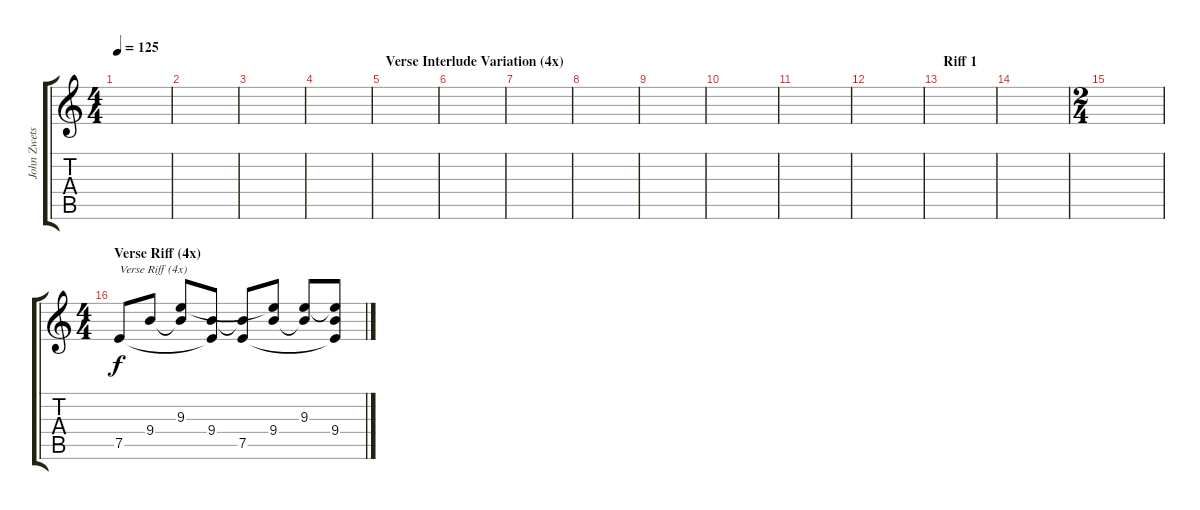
\track ("John Zwetsloot" "John Zwets") {instrument overdrivenguitar}
\staff {score tabs}
\tuning (E4 B3 G3 D3 A2 E2) {hide}
\ts (4 4)
\tempo 125
\clef g2
\ks c
|
|
|
|
\section ("" "Verse Interlude Variation (4x)")
|
|
|
|
|
|
|
|
\section ("" "Riff 1")
|
|
\ts (2 4)
|
\ts (4 4)
\section ("" "Verse Riff (4x)")
7.5.8{txt "Verse Riff (4x)"} 9.4.8 (9.3 9.4{t}).8 (9.4 7.5{t}).8 (9.4{t} 7.5).8 (9.3{t} 9.4).8 (9.3 9.4{t}).8 (9.3{t} 9.4 7.5{t}).8
